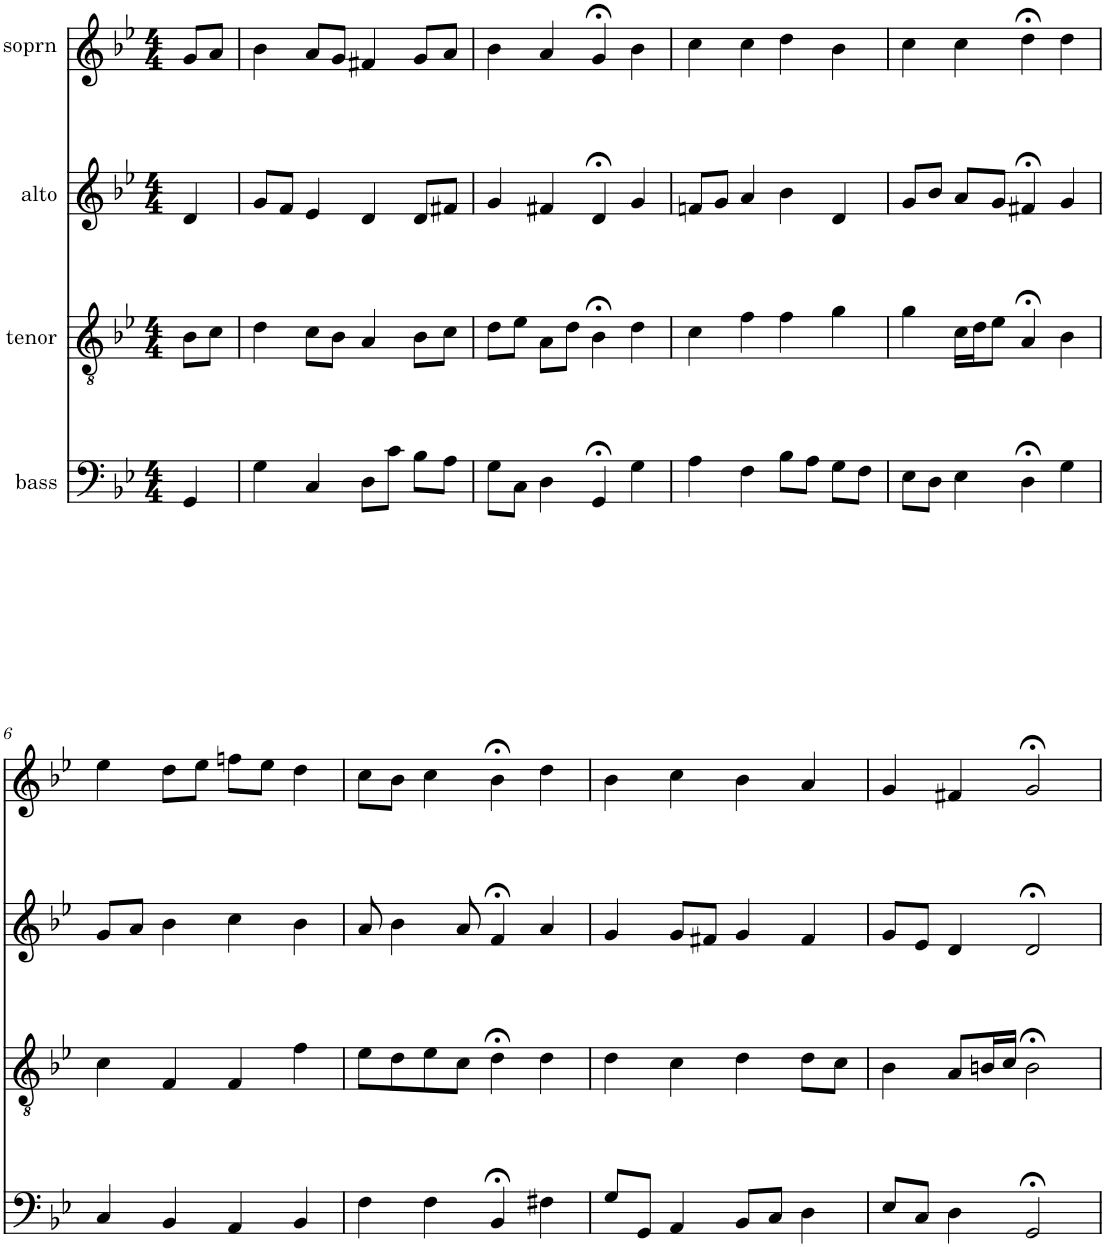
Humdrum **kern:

**kern	**kern	**kern	**kern
*part4	*part3	*part2	*part1
*staff4	*staff3	*staff2	*staff1
*I"bass	*I"tenor	*I"alto	*I"soprn
*clefF4	*clefGv2	*clefG2	*clefG2
*k[b-e-]	*k[b-e-]	*k[b-e-]	*k[b-e-]
*g:	*g:	*g:	*g:
*M4/4	*M4/4	*M4/4	*M4/4
=1	=1	=1	=1
4GG/	8B-\L	4d/	8g/L
.	8c\J	.	8a/J
=2	=2	=2	=2
4G\	4d\	8g/L	4b-\
.	.	8f/J	.
4C/	8c\L	4e-/	8a/L
.	8B-\J	.	8g/J
8D\L	4A/	4d/	4f#X/
8c\J	.	.	.
8B-\L	8B-\L	8d/L	8g/L
8A\J	8c\J	8f#X/J	8a/J
=3	=3	=3	=3
8G\L	8d\L	4g/	4b-\
8C\J	8e-\J	.	.
4D\	8A\L	4f#X/	4a/
.	8d\J	.	.
4GG;</	4B-;<\	4d;</	4g;</
4G\	4d\	4g/	4b-\
=4	=4	=4	=4
4A\	4c\	8fn/L	4cc\
.	.	8g/J	.
4F\	4f\	4a/	4cc\
8B-\L	4f\	4b-\	4dd\
8A\J	.	.	.
8G\L	4g\	4d/	4b-\
8F\J	.	.	.
=5	=5	=5	=5
8E-\L	4g\	8g/L	4cc\
8D\J	.	8b-/J	.
4E-\	16c\LL	8a/L	4cc\
.	16d\J	.	.
.	8e-\J	8g/J	.
4D;<\	4A;</	4f#X;</	4dd;<\
4G\	4B-\	4g/	4dd\
!!LO:LB:g=z
=6	=6	=6	=6
4C/	4c\	8g/L	4ee-\
.	.	8a/J	.
4BB-/	4F/	4b-\	8dd\L
.	.	.	8ee-\J
4AA/	4F/	4cc\	8ffn\L
.	.	.	8ee-\J
4BB-/	4f\	4b-\	4dd\
=7	=7	=7	=7
4F\	8e-\L	8a/	8cc\L
.	8d\	4b-\	8b-\J
4F\	8e-\	.	4cc\
.	8c\J	8a/	.
4BB-;</	4d;<\	4f;</	4b-;<\
4F#X\	4d\	4a/	4dd\
=8	=8	=8	=8
8G/L	4d\	4g/	4b-\
8GG/J	.	.	.
4AA/	4c\	8g/L	4cc\
.	.	8f#X/J	.
8BB-/L	4d\	4g/	4b-\
8C/J	.	.	.
4D\	8d\L	4f#/	4a/
.	8c\J	.	.
=9	=9	=9	=9
8E-/L	4B-\	8g/L	4g/
8C/J	.	8e-/J	.
4D\	8A/L	4d/	4f#X/
.	16Bn/L	.	.
.	16c/JJ	.	.
2GG;</	2B;<\	2d;</	2g;</
=	=	=	=
*-	*-	*-	*-
